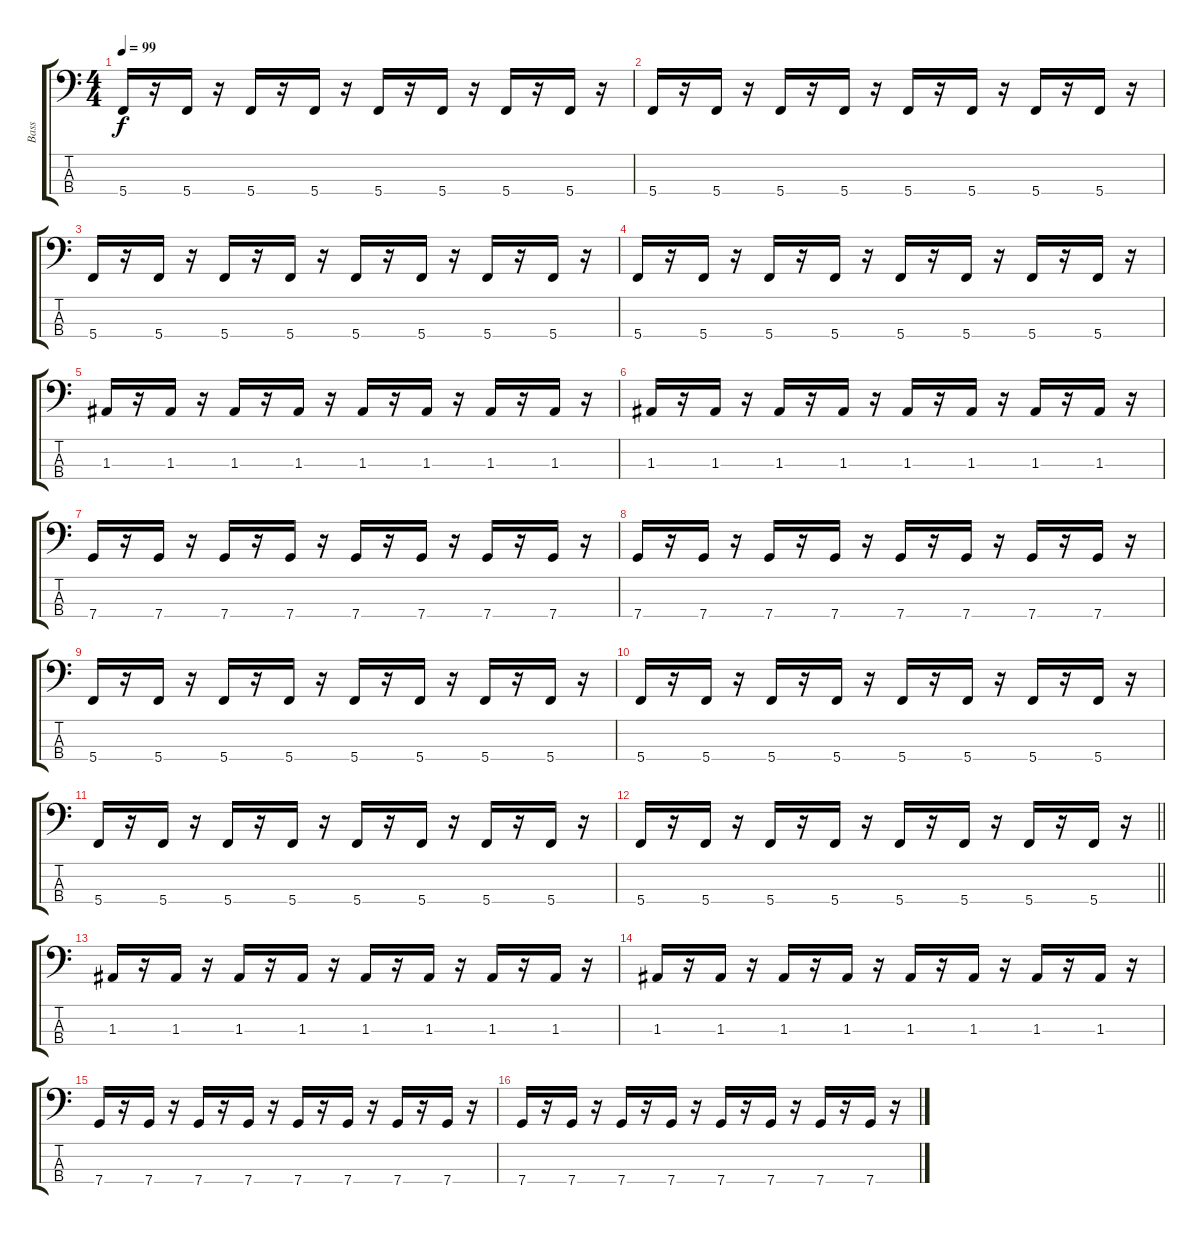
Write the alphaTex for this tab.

\track ("Bass" "Bass") {instrument electricbassfinger}
\staff {score tabs}
\tuning (G2 D2 A1 C1) {hide}
\ts (4 4)
\tempo 99
\clef f4
\ks c
5.4.16{dy f} r.16 5.4.16 r.16 5.4.16 r.16 5.4.16 r.16 5.4.16 r.16 5.4.16 r.16 5.4.16 r.16 5.4.16 r.16 |
5.4.16 r.16 5.4.16 r.16 5.4.16 r.16 5.4.16 r.16 5.4.16 r.16 5.4.16 r.16 5.4.16 r.16 5.4.16 r.16 |
5.4.16 r.16 5.4.16 r.16 5.4.16 r.16 5.4.16 r.16 5.4.16 r.16 5.4.16 r.16 5.4.16 r.16 5.4.16 r.16 |
5.4.16 r.16 5.4.16 r.16 5.4.16 r.16 5.4.16 r.16 5.4.16 r.16 5.4.16 r.16 5.4.16 r.16 5.4.16 r.16 |
1.3.16 r.16 1.3.16 r.16 1.3.16 r.16 1.3.16 r.16 1.3.16 r.16 1.3.16 r.16 1.3.16 r.16 1.3.16 r.16 |
1.3.16 r.16 1.3.16 r.16 1.3.16 r.16 1.3.16 r.16 1.3.16 r.16 1.3.16 r.16 1.3.16 r.16 1.3.16 r.16 |
7.4.16 r.16 7.4.16 r.16 7.4.16 r.16 7.4.16 r.16 7.4.16 r.16 7.4.16 r.16 7.4.16 r.16 7.4.16 r.16 |
7.4.16 r.16 7.4.16 r.16 7.4.16 r.16 7.4.16 r.16 7.4.16 r.16 7.4.16 r.16 7.4.16 r.16 7.4.16 r.16 |
5.4.16 r.16 5.4.16 r.16 5.4.16 r.16 5.4.16 r.16 5.4.16 r.16 5.4.16 r.16 5.4.16 r.16 5.4.16 r.16 |
5.4.16 r.16 5.4.16 r.16 5.4.16 r.16 5.4.16 r.16 5.4.16 r.16 5.4.16 r.16 5.4.16 r.16 5.4.16 r.16 |
5.4.16 r.16 5.4.16 r.16 5.4.16 r.16 5.4.16 r.16 5.4.16 r.16 5.4.16 r.16 5.4.16 r.16 5.4.16 r.16 |
\barLineRight lightlight
5.4.16 r.16 5.4.16 r.16 5.4.16 r.16 5.4.16 r.16 5.4.16 r.16 5.4.16 r.16 5.4.16 r.16 5.4.16 r.16 |
1.3.16 r.16 1.3.16 r.16 1.3.16 r.16 1.3.16 r.16 1.3.16 r.16 1.3.16 r.16 1.3.16 r.16 1.3.16 r.16 |
1.3.16 r.16 1.3.16 r.16 1.3.16 r.16 1.3.16 r.16 1.3.16 r.16 1.3.16 r.16 1.3.16 r.16 1.3.16 r.16 |
7.4.16 r.16 7.4.16 r.16 7.4.16 r.16 7.4.16 r.16 7.4.16 r.16 7.4.16 r.16 7.4.16 r.16 7.4.16 r.16 |
7.4.16 r.16 7.4.16 r.16 7.4.16 r.16 7.4.16 r.16 7.4.16 r.16 7.4.16 r.16 7.4.16 r.16 7.4.16 r.16
